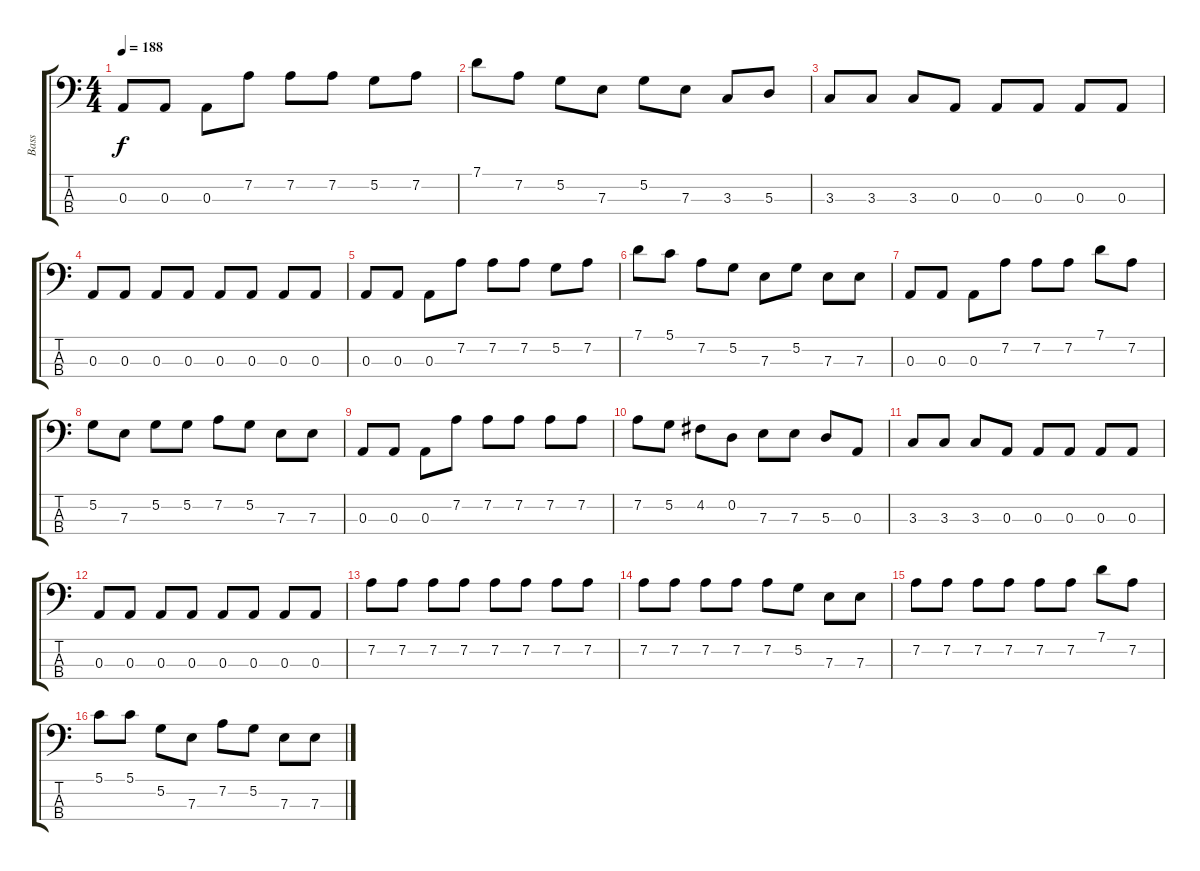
\track ("Bass" "Bass") {instrument electricbassfinger}
\staff {score tabs}
\tuning (G2 D2 A1 E1) {hide}
\ts (4 4)
\tempo 188
\clef f4
\ks c
0.3.8{dy f} 0.3.8 0.3.8 7.2.8 7.2.8 7.2.8 5.2.8 7.2.8 |
7.1.8 7.2.8 5.2.8 7.3.8 5.2.8 7.3.8 3.3.8 5.3.8 |
3.3.8 3.3.8 3.3.8 0.3.8 0.3.8 0.3.8 0.3.8 0.3.8 |
0.3.8 0.3.8 0.3.8 0.3.8 0.3.8 0.3.8 0.3.8 0.3.8 |
0.3.8 0.3.8 0.3.8 7.2.8 7.2.8 7.2.8 5.2.8 7.2.8 |
7.1.8 5.1.8 7.2.8 5.2.8 7.3.8 5.2.8 7.3.8 7.3.8 |
0.3.8 0.3.8 0.3.8 7.2.8 7.2.8 7.2.8 7.1.8 7.2.8 |
5.2.8 7.3.8 5.2.8 5.2.8 7.2.8 5.2.8 7.3.8 7.3.8 |
0.3.8 0.3.8 0.3.8 7.2.8 7.2.8 7.2.8 7.2.8 7.2.8 |
7.2.8 5.2.8 4.2.8 0.2.8 7.3.8 7.3.8 5.3.8 0.3.8 |
3.3.8 3.3.8 3.3.8 0.3.8 0.3.8 0.3.8 0.3.8 0.3.8 |
0.3.8 0.3.8 0.3.8 0.3.8 0.3.8 0.3.8 0.3.8 0.3.8 |
7.2.8 7.2.8 7.2.8 7.2.8 7.2.8 7.2.8 7.2.8 7.2.8 |
7.2.8 7.2.8 7.2.8 7.2.8 7.2.8 5.2.8 7.3.8 7.3.8 |
7.2.8 7.2.8 7.2.8 7.2.8 7.2.8 7.2.8 7.1.8 7.2.8 |
5.1.8 5.1.8 5.2.8 7.3.8 7.2.8 5.2.8 7.3.8 7.3.8
